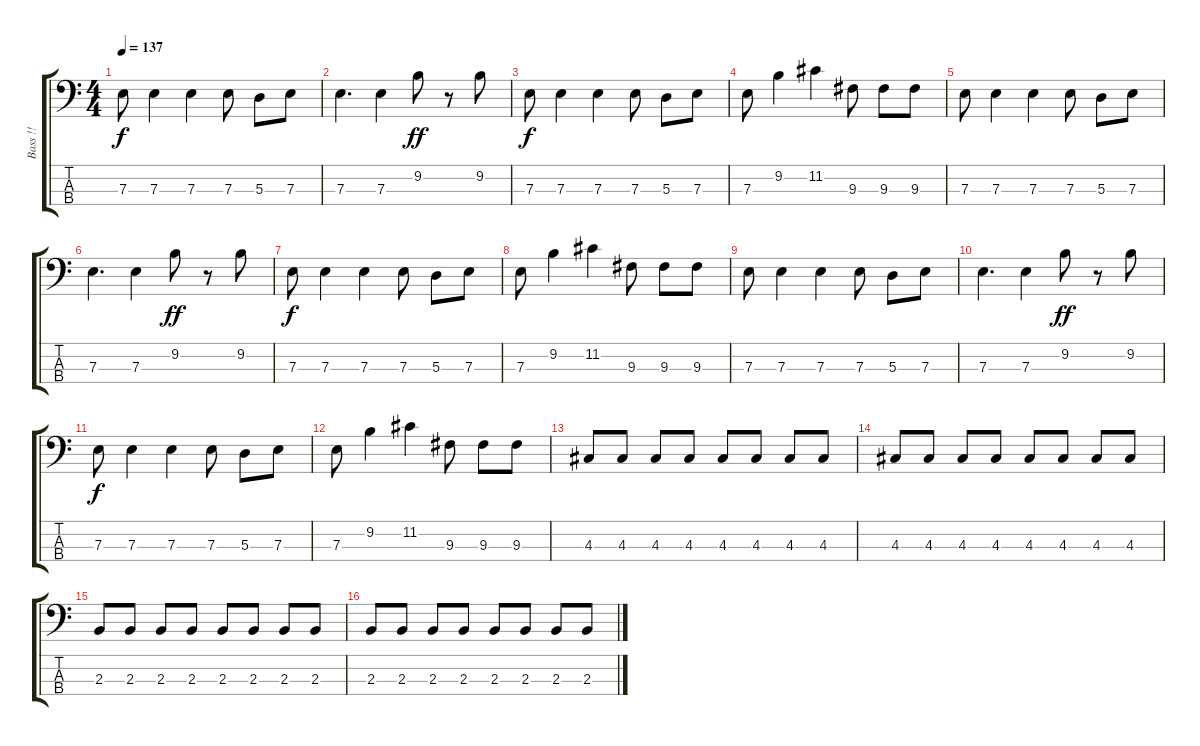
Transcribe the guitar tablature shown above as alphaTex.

\track ("Bass !!" "Bass !!") {instrument electricbassfinger}
\staff {score tabs}
\tuning (G2 D2 A1 E1) {hide}
\ts (4 4)
\tempo 137
\clef f4
\ks c
7.3.8{dy f} 7.3.4 7.3.4 7.3.8 5.3.8 7.3.8 |
7.3.4{d} 7.3.4 9.2.8{dy ff} r.8 9.2.8 |
7.3.8{dy f} 7.3.4 7.3.4 7.3.8 5.3.8 7.3.8 |
7.3.8 9.2.4 11.2.4 9.3.8 9.3.8 9.3.8 |
7.3.8 7.3.4 7.3.4 7.3.8 5.3.8 7.3.8 |
7.3.4{d} 7.3.4 9.2.8{dy ff} r.8 9.2.8 |
7.3.8{dy f} 7.3.4 7.3.4 7.3.8 5.3.8 7.3.8 |
7.3.8 9.2.4 11.2.4 9.3.8 9.3.8 9.3.8 |
7.3.8 7.3.4 7.3.4 7.3.8 5.3.8 7.3.8 |
7.3.4{d} 7.3.4 9.2.8{dy ff} r.8 9.2.8 |
7.3.8{dy f} 7.3.4 7.3.4 7.3.8 5.3.8 7.3.8 |
7.3.8 9.2.4 11.2.4 9.3.8 9.3.8 9.3.8 |
4.3.8 4.3.8 4.3.8 4.3.8 4.3.8 4.3.8 4.3.8 4.3.8 |
4.3.8 4.3.8 4.3.8 4.3.8 4.3.8 4.3.8 4.3.8 4.3.8 |
2.3.8 2.3.8 2.3.8 2.3.8 2.3.8 2.3.8 2.3.8 2.3.8 |
2.3.8 2.3.8 2.3.8 2.3.8 2.3.8 2.3.8 2.3.8 2.3.8
